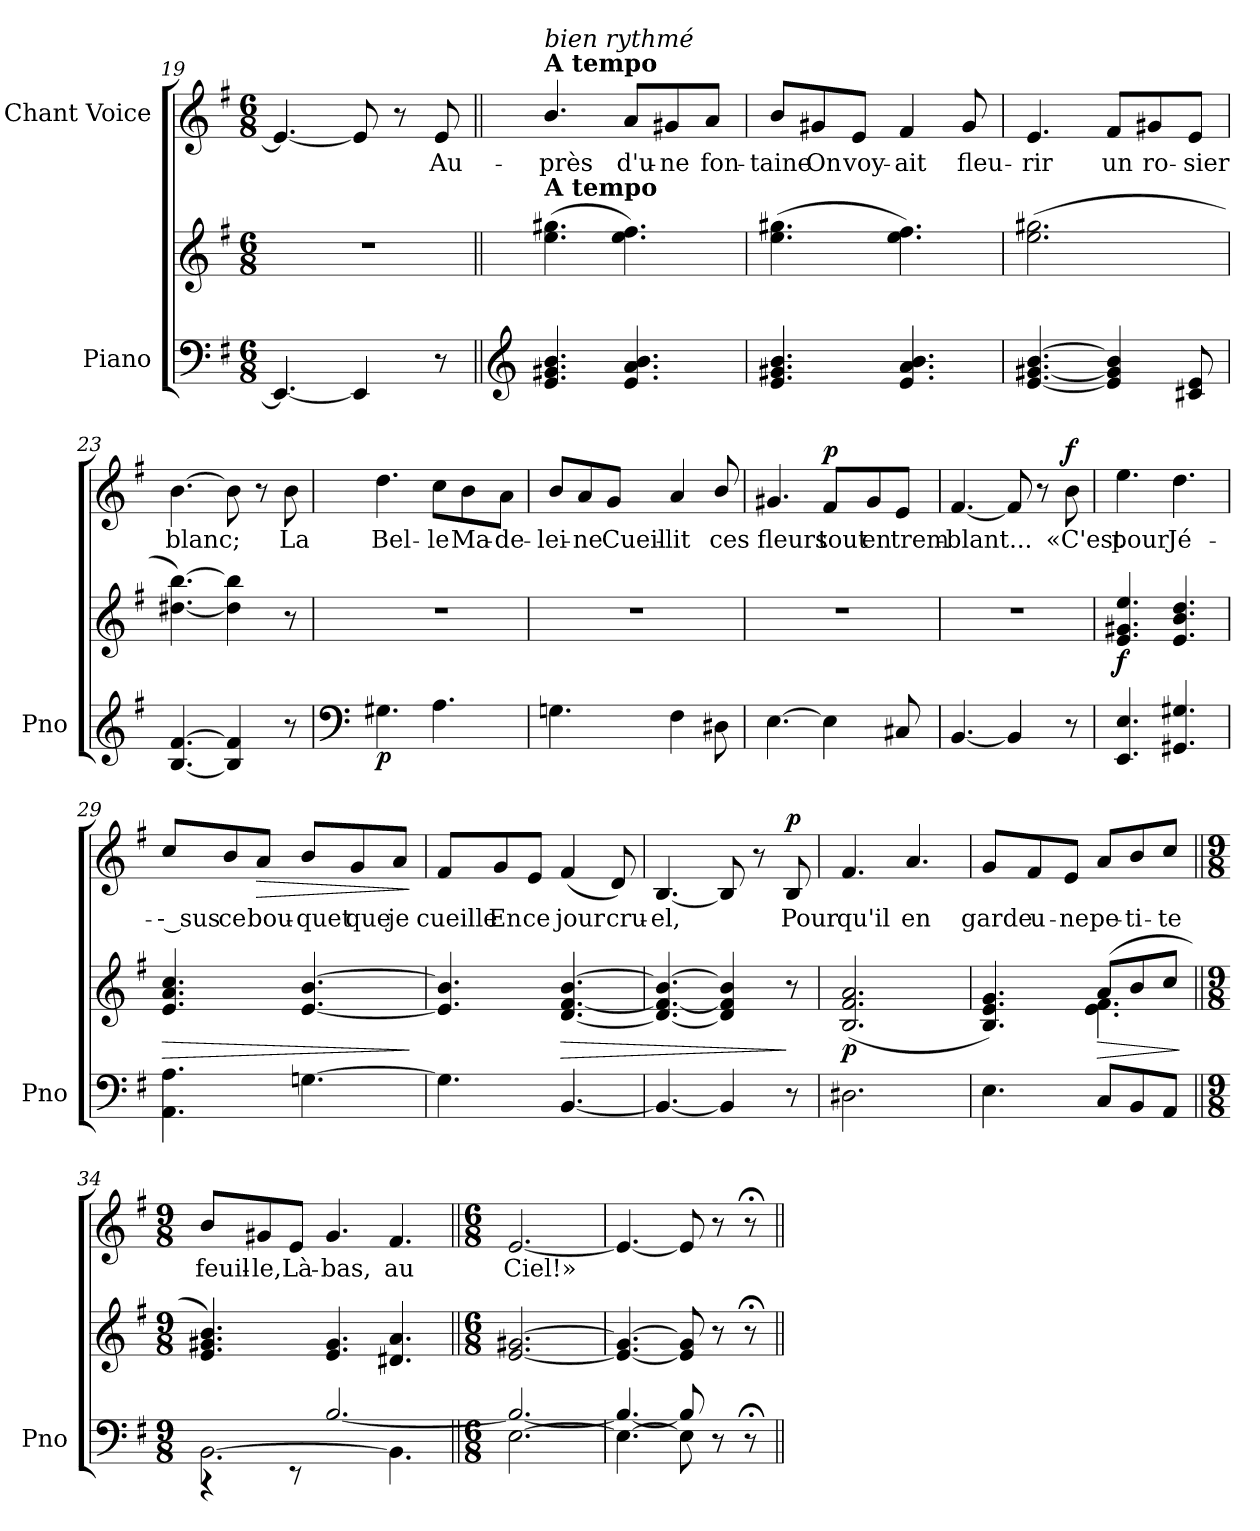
**kern	**kern	**dynam	**kern	**text	**dynam
*part2	*part2	*part2	*part1	*part1	*part1
*staff3	*staff2	*staff2/3	*staff1	*staff1	*staff1
*I"Piano	*	*	*I"Chant Voice	*	*
*I'Pno	*	*	*	*	*
*clefF4	*clefG2	*	*clefG2	*	*
*k[f#]	*k[f#]	*	*k[f#]	*	*
*M6/8	*M6/8	*	*M6/8	*	*
=19	=19	=19	=19	=19	=19
4.EE/_	2.r	.	4.e/_	.	.
4EE/]	.	.	8e/]	.	.
.	.	.	8r	.	.
!	!	!	!	!	!LO:DY:a
!	!	!	!	!	!LO:DY:n=1:a
8r	.	.	8e/	Au-	other-dynamics f
=20||	=20||	=20||	=20||	=20||	=20||
*clefG2	*	*	*	*	*
!	!	!	!LO:TX:a:B:t=A tempo	!	!
!	!	!	!LO:TX:i:t=bien rythmé	!	!
!	!LO:TX:a:B:t=A tempo	!	!	!	!
!	!	!LO:DY:b	!	!	!
!	!	!LO:DY:n=1:b	!	!	!
4.e/ 4.g#X/ 4.b/	(4.ee\ 4.gg#X\	p other-dynamics	4.b/	-près	.
4.e/ 4.a/ 4.b/	4.ee\ 4.ff#\)	.	8a/L	d'u-	.
.	.	.	8g#X/	-ne	.
.	.	.	8a/J	fon-	.
=21	=21	=21	=21	=21	=21
4.e/ 4.g#X/ 4.b/	(4.ee\ 4.gg#X\	.	8b/L	-taine	.
.	.	.	8g#X/	On	.
.	.	.	8e/J	voy-	.
4.e/ 4.a/ 4.b/	4.ee\ 4.ff#\)	.	4f#/	-ait	.
.	.	.	8g#/	fleu-	.
=22	=22	=22	=22	=22	=22
[4.e/ [>4.g#X/ [4.b/	(2.ee\ 2.gg#X\	.	4.e/	-rir	.
4e/] 4g#/] 4b/]	.	.	8f#/L	un	.
.	.	.	8g#X/	ro-	.
8c#X/ 8e/	.	.	8e/J	-sier	.
=23	=23	=23	=23	=23	=23
[4.B/ [4.f#/	[4.dd#X\ [4.bb\)	.	[4.b\	blanc;	.
4B/] 4f#/]	4dd#\] 4bb\]	.	8b\]	.	.
.	.	.	8r	.	.
8r	8r	.	8b\	La	.
=24	=24	=24	=24	=24	=24
*clefF4	*	*	*	*	*
!	!	!LO:DY:b=2	!	!	!
4.G#X\	2.r	p	4.dd\	Bel-	.
4.A\	.	.	8cc\L	-le	.
.	.	.	8b\	Ma-	.
.	.	.	8a\J	-de-	.
=25	=25	=25	=25	=25	=25
4.Gn\	2.r	.	8b/L	-lei-	.
.	.	.	8a/	-ne	.
.	.	.	8g/J	Cueil-	.
4F#\	.	.	4a/	-lit	.
8D#X\	.	.	8b/	ces	.
=26	=26	=26	=26	=26	=26
[4.E\	2.r	.	4.g#X/	fleurs	.
!	!	!	!	!	!LO:DY:a
4E\]	.	.	8f#/L	tout	p
.	.	.	8g#/	en	.
8C#X/	.	.	8e/J	trem-	.
=27	=27	=27	=27	=27	=27
[4.BB/	2.r	.	[4.f#/	-blant...	.
4BB/]	.	.	8f#/]	.	.
.	.	.	8r	.	.
!	!	!	!	!	!LO:DY:a
8r	.	.	8b\	«C'est	f
=28	=28	=28	=28	=28	=28
!	!	!LO:DY:b	!	!	!
4.EE/ 4.E/	4.e/ 4.g#X/ 4.ee/	f	4.ee\	pour	.
4.GG#X/ 4.G#X/	4.e/ 4.b/ 4.dd/	.	4.dd\	Jé-	.
=29	=29	=29	=29	=29	=29
!	!	!LO:HP:b	!	!	!
4.AA\ 4.A\	4.e/ 4.a/ 4.cc/	>	8cc/L	-- sus	.
.	.	.	8b/	ce	.
!	!	!	!	!	!LO:HP:b
.	.	.	8a/J	bou-	>
[4.Gn\	[4.e/ [4.b/	.	8b/L	-quet	.
.	.	.	8g/	que	.
.	.	.	8a/J	je	.
.	.	]	.	.	]
=30	=30	=30	=30	=30	=30
4.G\]	4.e/] 4.b/]	.	8f#/L	cueille	.
.	.	.	8g/	En	.
.	.	.	8e/J	ce	.
!	!	!LO:HP:b	!	!	!
[4.BB/	[4.d/ [>4.f#/ [4.b/	>	(>4f#/	jour	.
.	.	.	8d/)	cru-	.
=31	=31	=31	=31	=31	=31
4.BB/_	4.d/_ 4.f#/_ 4.b/_	.	[4.B/	-el,	.
4BB/]	4d/] 4f#/] 4b/]	.	8B/]	.	.
.	.	.	8r	.	.
!	!	!	!	!	!LO:DY:a
8r	8r	]	8B/	Pour	p
=32	=32	=32	=32	=32	=32
!	!	!LO:DY:b	!	!	!
2.D#X\	(>2.B/ 2.f#/ 2.a/	p	4.f#/	qu'il	.
.	.	.	4.a/	en	.
=33	=33	=33	=33	=33	=33
*	*^	*	*	*	*
4.E\	4.B/ 4.e/ 4.g/)	4.ryy	.	8g/L	garde	.
.	.	.	.	8f#/	u-	.
.	.	.	.	8e/J	-ne	.
!	!	!	!LO:HP:b	!	!	!
8C/L	(8a/L	4.e\ 4.f#\	>	8a/L	pe-	.
8BB/	8b/	.	.	8b/	-ti-	.
8AA/J	8cc/J	.	.	8cc/J	-te	.
*	*v	*v	*	*	*	*
.	.	]	.	.	.
=34||	=34||	=34||	=34||	=34||	=34||
*M9/8	*M9/8	*	*M9/8	*	*
*^	*	*	*	*	*
!	!	!	!LO:DY:b	!	!	!
!	!	!	!LO:DY:n=1:b	!	!	!
[2.BB\	4r	4.e/ 4.g#X/ 4.b/)	pp other-dynamics	8b/L	feuil-	.
.	.	.	.	8g#X/	-le,	.
!	!	!	!	!	!	!LO:DY:a
!	!	!	!	!	!	!LO:DY:n=1:a
.	8r	.	.	8e/J	Là-	pp other-dynamics
.	[2.B/	4.e/ 4.g#/	.	4.g#/	-bas,	.
4.BB\]	.	4.d#X/ 4.a/	.	4.f#/	au	.
=35||	=35||	=35||	=35||	=35||	=35||	=35||
*M6/8	*	*M6/8	*	*M6/8	*	*
[2.E\	2.B/_	[2.e/ [2.g#X/	.	[2.e/	Ciel!»	.
=36	=36	=36	=36	=36	=36	=36
4.E\_	4.B/_	4.e/_ 4.g#/_	.	4.e/_	.	.
8E\]	8B/]	8e/] 8g#/]	.	8e/]	.	.
8r	8ryy	8r	.	8r	.	.
8r;<	8ryy	8r;<	.	8r;<	.	.
*v	*v	*	*	*	*	*
=||	=||	=||	=||	=||	=||
*-	*-	*-	*-	*-	*-
